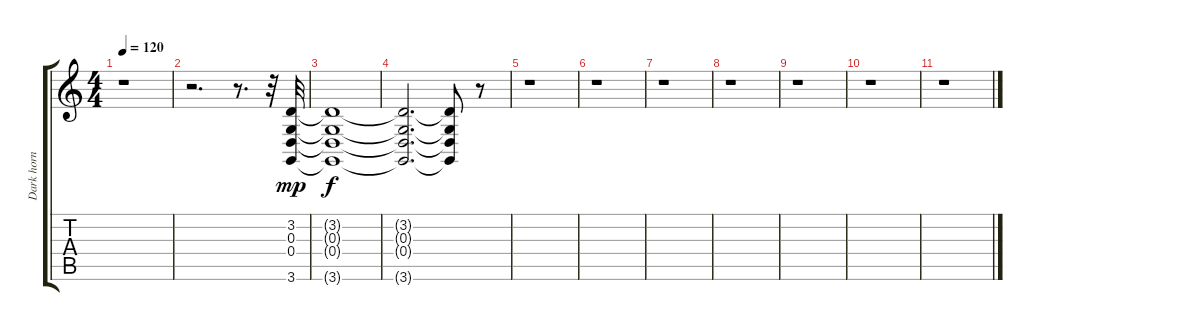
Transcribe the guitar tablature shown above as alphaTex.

\track ("Dark horn" "Dark horn") {instrument synthbrass2}
\staff {score tabs}
\tuning (E4 B3 G3 D3 A2 E2) {hide}
\ts (4 4)
\tempo 120
\clef g2
\ks c
r.1{dy f} |
r.2{d} r.8{d} r.32 (3.2 0.3 0.4 3.6).32{dy mp} |
(3.2{t} 0.3{t} 0.4{t} 3.6{t}).1{dy f} |
(3.2{t} 0.3{t} 0.4{t} 3.6{t}).2{d} (3.2{t} 0.3{t} 0.4{t} 3.6{t}).8 r.8 |
r.1 |
r.1 |
r.1 |
r.1 |
r.1 |
r.1 |
r.1
